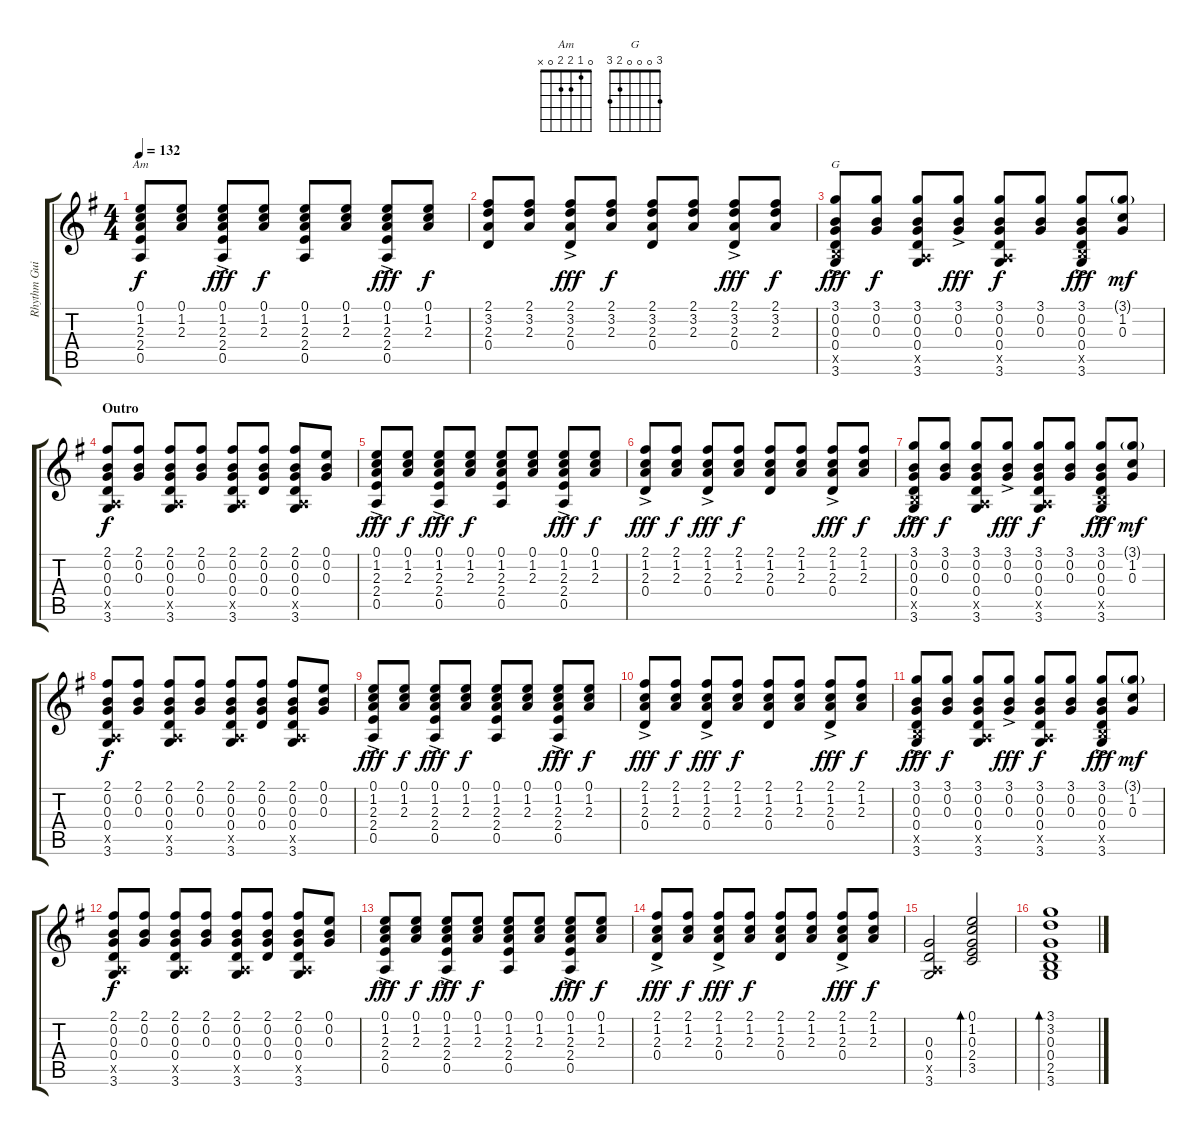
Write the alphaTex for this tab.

\track ("Rhythm Guitar" "Rhythm Gui") {instrument acousticguitarnylon}
\staff {score tabs}
\tuning (E4 B3 G3 D3 A2 E2) {hide}
\chord ("Am" 0 1 2 2 0 x)
\chord ("G" 3 0 0 0 2 3)
\ts (4 4)
\tempo 132
\clef g2
\ks g
(0.1 1.2 2.3 2.4 0.5).8{ch "Am" dy f} (0.1 1.2 2.3).8 (0.1{ac} 1.2 2.3 2.4 0.5).8{dy fff} (0.1 1.2 2.3).8{dy f} (0.1 1.2 2.3 2.4 0.5).8 (0.1 1.2 2.3).8 (0.1{ac} 1.2 2.3 2.4 0.5).8{dy fff} (0.1 1.2 2.3).8{dy f} |
(2.1 3.2 2.3 0.4).8 (2.1 3.2 2.3).8 (2.1{ac} 3.2 2.3 0.4).8{dy fff} (2.1 3.2 2.3).8{dy f} (2.1 3.2 2.3 0.4).8 (2.1 3.2 2.3).8 (2.1{ac} 3.2 2.3 0.4).8{dy fff} (2.1 3.2 2.3).8{dy f} |
(3.1{ac} 0.2 0.3 0.4 2.5{x} 3.6).8{ch "G" dy fff} (3.1 0.2 0.3).8{dy f} (3.1 0.2 0.3 0.4 0.5{x} 3.6).8 (3.1{ac} 0.2 0.3).8{dy fff} (3.1 0.2 0.3 0.4 0.5{x} 3.6).8{dy f} (3.1 0.2 0.3).8 (3.1{ac} 0.2 0.3 0.4 2.5{x} 3.6).8{dy fff} (3.1{g} 1.2 0.3).8{dy mf} |
\section ("" "Outro")
(2.1 0.2 0.3 0.4 0.5{x} 3.6).8{dy f} (2.1 0.2 0.3).8 (2.1 0.2 0.3 0.4 0.5{x} 3.6).8 (2.1 0.2 0.3).8 (2.1 0.2 0.3 0.4 0.5{x} 3.6).8 (2.1 0.2 0.3 0.4).8 (2.1 0.2 0.3 0.4 0.5{x} 3.6).8 (0.1 0.2 0.3).8 |
(0.1{ac} 1.2 2.3 2.4 0.5).8{dy fff} (0.1 1.2 2.3).8{dy f} (0.1{ac} 1.2 2.3 2.4 0.5).8{dy fff} (0.1 1.2 2.3).8{dy f} (0.1 1.2 2.3 2.4 0.5).8 (0.1 1.2 2.3).8 (0.1{ac} 1.2 2.3 2.4 0.5).8{dy fff} (0.1 1.2 2.3).8{dy f} |
(2.1{ac} 1.2 2.3 0.4).8{dy fff} (2.1 1.2 2.3).8{dy f} (2.1{ac} 1.2 2.3 0.4).8{dy fff} (2.1 1.2 2.3).8{dy f} (2.1 1.2 2.3 0.4).8 (2.1 1.2 2.3).8 (2.1{ac} 1.2 2.3 0.4).8{dy fff} (2.1 1.2 2.3).8{dy f} |
(3.1{ac} 0.2 0.3 0.4 2.5{x} 3.6).8{dy fff} (3.1 0.2 0.3).8{dy f} (3.1 0.2 0.3 0.4 0.5{x} 3.6).8 (3.1{ac} 0.2 0.3).8{dy fff} (3.1 0.2 0.3 0.4 0.5{x} 3.6).8{dy f} (3.1 0.2 0.3).8 (3.1{ac} 0.2 0.3 0.4 2.5{x} 3.6).8{dy fff} (3.1{g} 1.2 0.3).8{dy mf} |
(2.1 0.2 0.3 0.4 0.5{x} 3.6).8{dy f} (2.1 0.2 0.3).8 (2.1 0.2 0.3 0.4 0.5{x} 3.6).8 (2.1 0.2 0.3).8 (2.1 0.2 0.3 0.4 0.5{x} 3.6).8 (2.1 0.2 0.3 0.4).8 (2.1 0.2 0.3 0.4 0.5{x} 3.6).8 (0.1 0.2 0.3).8 |
(0.1{ac} 1.2 2.3 2.4 0.5).8{dy fff} (0.1 1.2 2.3).8{dy f} (0.1{ac} 1.2 2.3 2.4 0.5).8{dy fff} (0.1 1.2 2.3).8{dy f} (0.1 1.2 2.3 2.4 0.5).8 (0.1 1.2 2.3).8 (0.1{ac} 1.2 2.3 2.4 0.5).8{dy fff} (0.1 1.2 2.3).8{dy f} |
(2.1{ac} 1.2 2.3 0.4).8{dy fff} (2.1 1.2 2.3).8{dy f} (2.1{ac} 1.2 2.3 0.4).8{dy fff} (2.1 1.2 2.3).8{dy f} (2.1 1.2 2.3 0.4).8 (2.1 1.2 2.3).8 (2.1{ac} 1.2 2.3 0.4).8{dy fff} (2.1 1.2 2.3).8{dy f} |
(3.1{ac} 0.2 0.3 0.4 2.5{x} 3.6).8{dy fff} (3.1 0.2 0.3).8{dy f} (3.1 0.2 0.3 0.4 0.5{x} 3.6).8 (3.1{ac} 0.2 0.3).8{dy fff} (3.1 0.2 0.3 0.4 0.5{x} 3.6).8{dy f} (3.1 0.2 0.3).8 (3.1{ac} 0.2 0.3 0.4 2.5{x} 3.6).8{dy fff} (3.1{g} 1.2 0.3).8{dy mf} |
(2.1 0.2 0.3 0.4 0.5{x} 3.6).8{dy f} (2.1 0.2 0.3).8 (2.1 0.2 0.3 0.4 0.5{x} 3.6).8 (2.1 0.2 0.3).8 (2.1 0.2 0.3 0.4 0.5{x} 3.6).8 (2.1 0.2 0.3 0.4).8 (2.1 0.2 0.3 0.4 0.5{x} 3.6).8 (0.1 0.2 0.3).8 |
(0.1{ac} 1.2 2.3 2.4 0.5).8{dy fff} (0.1 1.2 2.3).8{dy f} (0.1{ac} 1.2 2.3 2.4 0.5).8{dy fff} (0.1 1.2 2.3).8{dy f} (0.1 1.2 2.3 2.4 0.5).8 (0.1 1.2 2.3).8 (0.1{ac} 1.2 2.3 2.4 0.5).8{dy fff} (0.1 1.2 2.3).8{dy f} |
(2.1{ac} 1.2 2.3 0.4).8{dy fff} (2.1 1.2 2.3).8{dy f} (2.1{ac} 1.2 2.3 0.4).8{dy fff} (2.1 1.2 2.3).8{dy f} (2.1 1.2 2.3 0.4).8 (2.1 1.2 2.3).8 (2.1{ac} 1.2 2.3 0.4).8{dy fff} (2.1 1.2 2.3).8{dy f} |
(0.3 0.4 0.5{x} 3.6).2 (0.1 1.2 0.3 2.4 3.5).2{bd 60} |
(3.1 3.2 0.3 0.4 2.5 3.6).1{bd 60}
